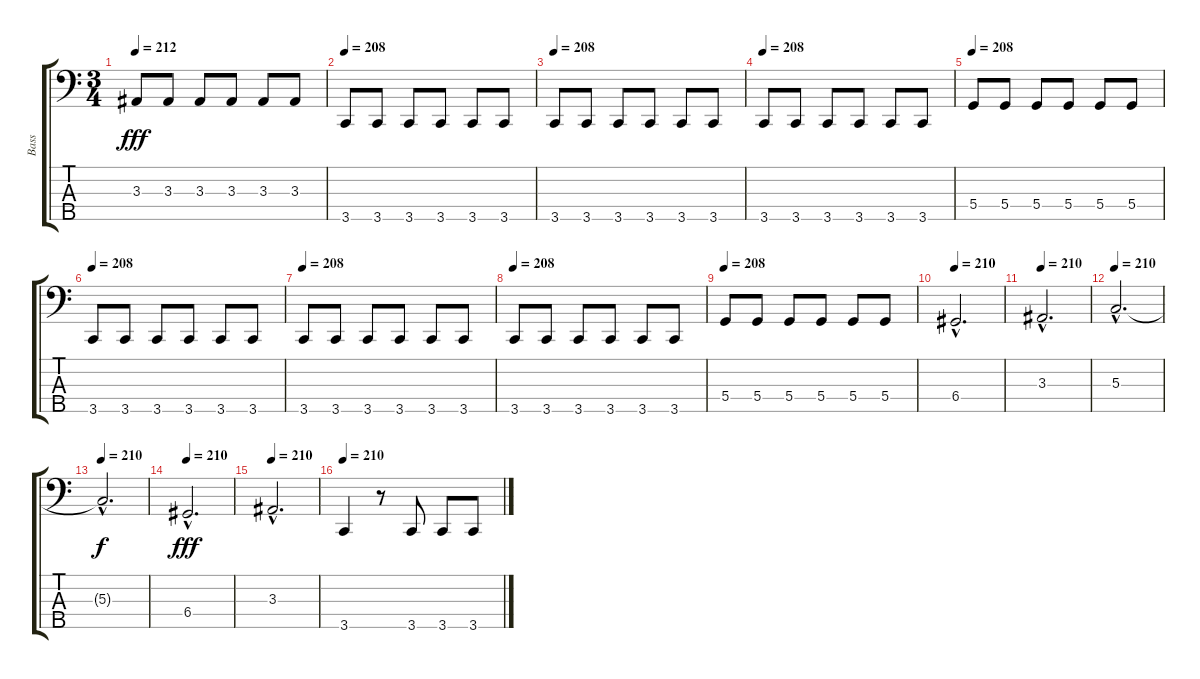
\track ("Bass" "Bass") {instrument electricbassfinger}
\staff {score tabs}
\tuning (F2 C2 G1 D1 A0) {hide}
\ts (3 4)
\tempo 212
\clef f4
\ks c
3.3.8{dy fff} 3.3.8 3.3.8 3.3.8 3.3.8 3.3.8 |
\tempo 208
3.5.8 3.5.8 3.5.8 3.5.8 3.5.8 3.5.8 |
\tempo 208
3.5.8 3.5.8 3.5.8 3.5.8 3.5.8 3.5.8 |
\tempo 208
3.5.8 3.5.8 3.5.8 3.5.8 3.5.8 3.5.8 |
\tempo 208
5.4.8 5.4.8 5.4.8 5.4.8 5.4.8 5.4.8 |
\tempo 208
3.5.8 3.5.8 3.5.8 3.5.8 3.5.8 3.5.8 |
\tempo 208
3.5.8 3.5.8 3.5.8 3.5.8 3.5.8 3.5.8 |
\tempo 208
3.5.8 3.5.8 3.5.8 3.5.8 3.5.8 3.5.8 |
\tempo 208
5.4.8 5.4.8 5.4.8 5.4.8 5.4.8 5.4.8 |
\tempo 210
6.4{hac}.2{d} |
\tempo 210
3.3{hac}.2{d} |
\tempo 210
5.3{hac}.2{d} |
\tempo 210
5.3{hac t}.2{d dy f} |
\tempo 210
6.4{hac}.2{d dy fff} |
\tempo 210
3.3{hac}.2{d} |
\tempo 210
3.5.4 r.8 3.5.8 3.5.8 3.5.8
